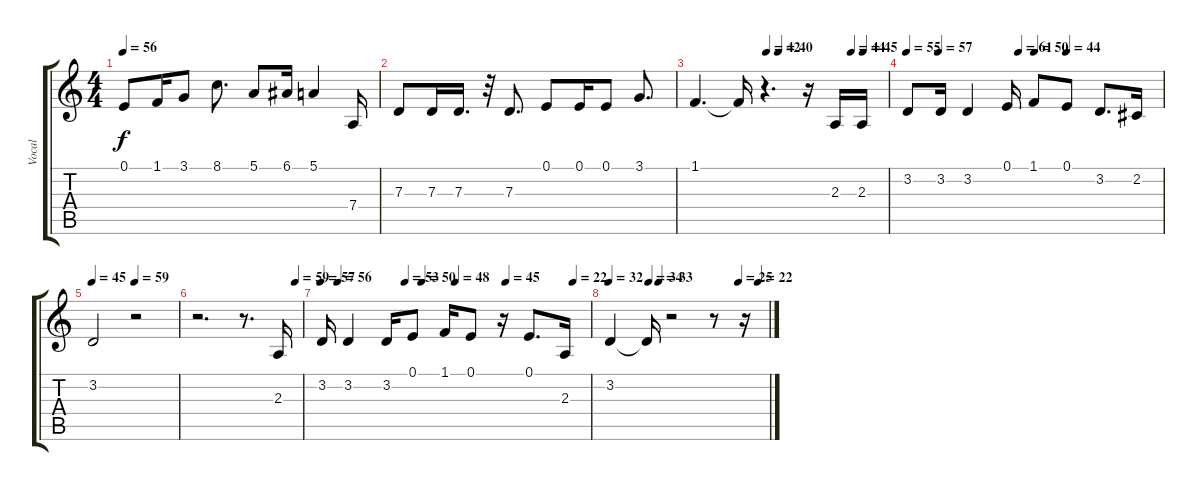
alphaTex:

\track ("Vocal" "Vocal") {instrument pad4choir}
\staff {score tabs}
\tuning (E4 B3 G3 D3 A2 E2) {hide}
\ts (4 4)
\tempo 56
\clef g2
\ks c
0.1.8{dy f} 1.1.16 3.1.8 8.1.8{d} 5.1.8 6.1.16 5.1.4 7.4.16 |
7.3.8 7.3.16 7.3.16{d} r.32 7.3.8{d} 0.1.8 0.1.16 0.1.8 3.1.8{d} |
\tempo (42 0.375)
\tempo (40 0.4375)
\tempo (44 0.8125)
\tempo (45 0.875)
1.1.4{d} 1.1{t}.16 r.4{d} r.16 2.3.16 2.3.16 |
\tempo 55
\tempo (57 0.125)
\tempo (61 0.4375)
\tempo (50 0.5)
\tempo (44 0.625)
3.2.8 3.2.16 3.2.4 0.1.16 1.1.8 0.1.8 3.2.8{d} 2.2.16 |
\tempo 45
\tempo (59 0.5)
3.2.2 r.2 |
\tempo (59 0.9375)
r.2{d} r.8{d} 2.3.16 |
\tempo 57
\tempo (56 0.0625)
\tempo (53 0.3125)
\tempo (50 0.375)
\tempo (48 0.5)
\tempo (45 0.6875)
\tempo (22 0.9375)
3.2.16 3.2.4 3.2.16 0.1.8 1.1.16 0.1.8 r.16 0.1.8{d} 2.3.16 |
\tempo 32
\tempo (34 0.25)
\tempo (33 0.3125)
\tempo (25 0.8125)
\tempo (22 0.9375)
3.2.4 3.2{t}.16 r.2 r.8 r.16
